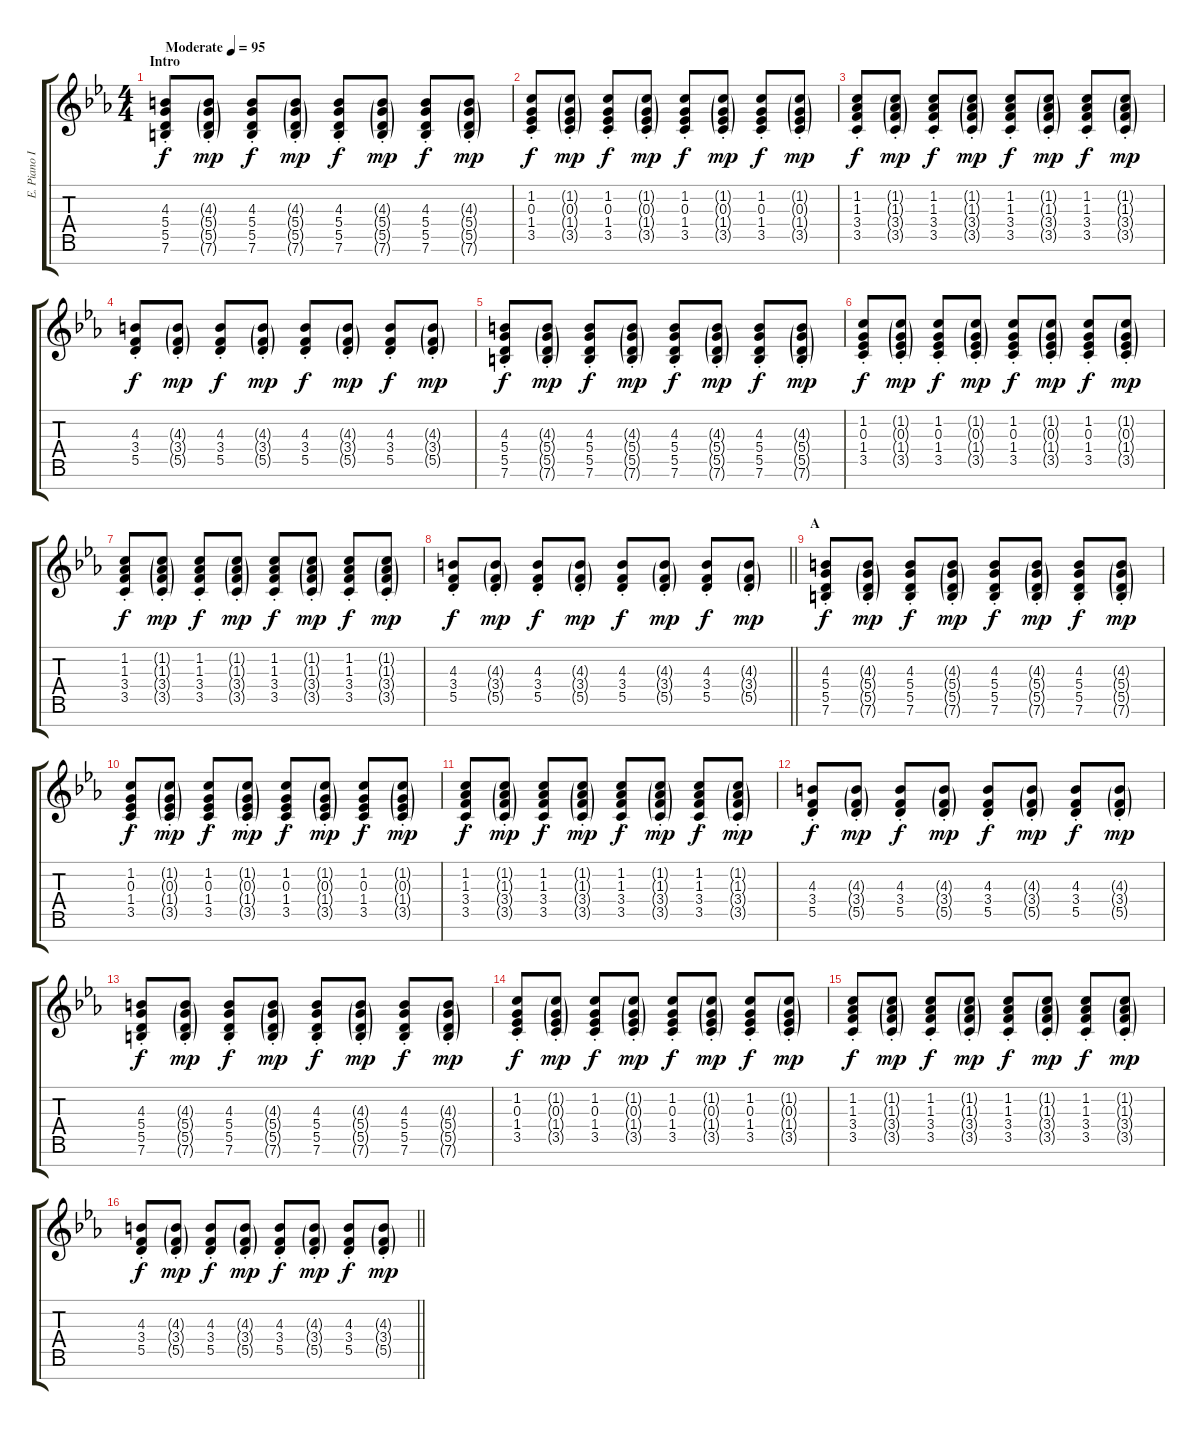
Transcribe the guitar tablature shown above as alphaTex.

\track ("E. Piano I" "E. Piano I") {instrument brightacousticpiano}
\staff {score tabs}
\tuning (E5 B4 G4 D4 A3 E3 B2) {hide}
\ts (4 4)
\section ("" "Intro")
\tempo (95 "Moderate")
\clef g2
\ks cminor
(4.3{st} 5.4{st} 5.5{st} 7.6{st}).8{dy f instrument brightacousticpiano} (4.3{g st} 5.4{g st} 5.5{g st} 7.6{g st}).8{dy mp} (4.3{st} 5.4{st} 5.5{st} 7.6{st}).8{dy f} (4.3{g st} 5.4{g st} 5.5{g st} 7.6{g st}).8{dy mp} (4.3{st} 5.4{st} 5.5{st} 7.6{st}).8{dy f} (4.3{g st} 5.4{g st} 5.5{g st} 7.6{g st}).8{dy mp} (4.3{st} 5.4{st} 5.5{st} 7.6{st}).8{dy f} (4.3{g st} 5.4{g st} 5.5{g st} 7.6{g st}).8{dy mp} |
(1.2{st} 0.3{st} 1.4{st} 3.5{st}).8{dy f} (1.2{g st} 0.3{g st} 1.4{g st} 3.5{g st}).8{dy mp} (1.2{st} 0.3{st} 1.4{st} 3.5{st}).8{dy f} (1.2{g st} 0.3{g st} 1.4{g st} 3.5{g st}).8{dy mp} (1.2{st} 0.3{st} 1.4{st} 3.5{st}).8{dy f} (1.2{g st} 0.3{g st} 1.4{g st} 3.5{g st}).8{dy mp} (1.2{st} 0.3{st} 1.4{st} 3.5{st}).8{dy f} (1.2{g st} 0.3{g st} 1.4{g st} 3.5{g st}).8{dy mp} |
(1.2{st} 1.3{st} 3.4{st} 3.5{st}).8{dy f} (1.2{g st} 1.3{g st} 3.4{g st} 3.5{g st}).8{dy mp} (1.2{st} 1.3{st} 3.4{st} 3.5{st}).8{dy f} (1.2{g st} 1.3{g st} 3.4{g st} 3.5{g st}).8{dy mp} (1.2{st} 1.3{st} 3.4{st} 3.5{st}).8{dy f} (1.2{g st} 1.3{g st} 3.4{g st} 3.5{g st}).8{dy mp} (1.2{st} 1.3{st} 3.4{st} 3.5{st}).8{dy f} (1.2{g st} 1.3{g st} 3.4{g st} 3.5{g st}).8{dy mp} |
(4.3{st} 3.4{st} 5.5{st}).8{dy f} (4.3{g st} 3.4{g st} 5.5{g st}).8{dy mp} (4.3{st} 3.4{st} 5.5{st}).8{dy f} (4.3{g st} 3.4{g st} 5.5{g st}).8{dy mp} (4.3{st} 3.4{st} 5.5{st}).8{dy f} (4.3{g st} 3.4{g st} 5.5{g st}).8{dy mp} (4.3{st} 3.4{st} 5.5{st}).8{dy f} (4.3{g st} 3.4{g st} 5.5{g st}).8{dy mp} |
(4.3{st} 5.4{st} 5.5{st} 7.6{st}).8{dy f} (4.3{g st} 5.4{g st} 5.5{g st} 7.6{g st}).8{dy mp} (4.3{st} 5.4{st} 5.5{st} 7.6{st}).8{dy f} (4.3{g st} 5.4{g st} 5.5{g st} 7.6{g st}).8{dy mp} (4.3{st} 5.4{st} 5.5{st} 7.6{st}).8{dy f} (4.3{g st} 5.4{g st} 5.5{g st} 7.6{g st}).8{dy mp} (4.3{st} 5.4{st} 5.5{st} 7.6{st}).8{dy f} (4.3{g st} 5.4{g st} 5.5{g st} 7.6{g st}).8{dy mp} |
(1.2{st} 0.3{st} 1.4{st} 3.5{st}).8{dy f} (1.2{g st} 0.3{g st} 1.4{g st} 3.5{g st}).8{dy mp} (1.2{st} 0.3{st} 1.4{st} 3.5{st}).8{dy f} (1.2{g st} 0.3{g st} 1.4{g st} 3.5{g st}).8{dy mp} (1.2{st} 0.3{st} 1.4{st} 3.5{st}).8{dy f} (1.2{g st} 0.3{g st} 1.4{g st} 3.5{g st}).8{dy mp} (1.2{st} 0.3{st} 1.4{st} 3.5{st}).8{dy f} (1.2{g st} 0.3{g st} 1.4{g st} 3.5{g st}).8{dy mp} |
(1.2{st} 1.3{st} 3.4{st} 3.5{st}).8{dy f} (1.2{g st} 1.3{g st} 3.4{g st} 3.5{g st}).8{dy mp} (1.2{st} 1.3{st} 3.4{st} 3.5{st}).8{dy f} (1.2{g st} 1.3{g st} 3.4{g st} 3.5{g st}).8{dy mp} (1.2{st} 1.3{st} 3.4{st} 3.5{st}).8{dy f} (1.2{g st} 1.3{g st} 3.4{g st} 3.5{g st}).8{dy mp} (1.2{st} 1.3{st} 3.4{st} 3.5{st}).8{dy f} (1.2{g st} 1.3{g st} 3.4{g st} 3.5{g st}).8{dy mp} |
\barLineRight lightlight
(4.3{st} 3.4{st} 5.5{st}).8{dy f} (4.3{g st} 3.4{g st} 5.5{g st}).8{dy mp} (4.3{st} 3.4{st} 5.5{st}).8{dy f} (4.3{g st} 3.4{g st} 5.5{g st}).8{dy mp} (4.3{st} 3.4{st} 5.5{st}).8{dy f} (4.3{g st} 3.4{g st} 5.5{g st}).8{dy mp} (4.3{st} 3.4{st} 5.5{st}).8{dy f} (4.3{g st} 3.4{g st} 5.5{g st}).8{dy mp} |
\section ("" "A")
(4.3{st} 5.4{st} 5.5{st} 7.6{st}).8{dy f} (4.3{g st} 5.4{g st} 5.5{g st} 7.6{g st}).8{dy mp} (4.3{st} 5.4{st} 5.5{st} 7.6{st}).8{dy f} (4.3{g st} 5.4{g st} 5.5{g st} 7.6{g st}).8{dy mp} (4.3{st} 5.4{st} 5.5{st} 7.6{st}).8{dy f} (4.3{g st} 5.4{g st} 5.5{g st} 7.6{g st}).8{dy mp} (4.3{st} 5.4{st} 5.5{st} 7.6{st}).8{dy f} (4.3{g st} 5.4{g st} 5.5{g st} 7.6{g st}).8{dy mp} |
(1.2{st} 0.3{st} 1.4{st} 3.5{st}).8{dy f} (1.2{g st} 0.3{g st} 1.4{g st} 3.5{g st}).8{dy mp} (1.2{st} 0.3{st} 1.4{st} 3.5{st}).8{dy f} (1.2{g st} 0.3{g st} 1.4{g st} 3.5{g st}).8{dy mp} (1.2{st} 0.3{st} 1.4{st} 3.5{st}).8{dy f} (1.2{g st} 0.3{g st} 1.4{g st} 3.5{g st}).8{dy mp} (1.2{st} 0.3{st} 1.4{st} 3.5{st}).8{dy f} (1.2{g st} 0.3{g st} 1.4{g st} 3.5{g st}).8{dy mp} |
(1.2{st} 1.3{st} 3.4{st} 3.5{st}).8{dy f} (1.2{g st} 1.3{g st} 3.4{g st} 3.5{g st}).8{dy mp} (1.2{st} 1.3{st} 3.4{st} 3.5{st}).8{dy f} (1.2{g st} 1.3{g st} 3.4{g st} 3.5{g st}).8{dy mp} (1.2{st} 1.3{st} 3.4{st} 3.5{st}).8{dy f} (1.2{g st} 1.3{g st} 3.4{g st} 3.5{g st}).8{dy mp} (1.2{st} 1.3{st} 3.4{st} 3.5{st}).8{dy f} (1.2{g st} 1.3{g st} 3.4{g st} 3.5{g st}).8{dy mp} |
(4.3{st} 3.4{st} 5.5{st}).8{dy f} (4.3{g st} 3.4{g st} 5.5{g st}).8{dy mp} (4.3{st} 3.4{st} 5.5{st}).8{dy f} (4.3{g st} 3.4{g st} 5.5{g st}).8{dy mp} (4.3{st} 3.4{st} 5.5{st}).8{dy f} (4.3{g st} 3.4{g st} 5.5{g st}).8{dy mp} (4.3{st} 3.4{st} 5.5{st}).8{dy f} (4.3{g st} 3.4{g st} 5.5{g st}).8{dy mp} |
(4.3{st} 5.4{st} 5.5{st} 7.6{st}).8{dy f} (4.3{g st} 5.4{g st} 5.5{g st} 7.6{g st}).8{dy mp} (4.3{st} 5.4{st} 5.5{st} 7.6{st}).8{dy f} (4.3{g st} 5.4{g st} 5.5{g st} 7.6{g st}).8{dy mp} (4.3{st} 5.4{st} 5.5{st} 7.6{st}).8{dy f} (4.3{g st} 5.4{g st} 5.5{g st} 7.6{g st}).8{dy mp} (4.3{st} 5.4{st} 5.5{st} 7.6{st}).8{dy f} (4.3{g st} 5.4{g st} 5.5{g st} 7.6{g st}).8{dy mp} |
(1.2{st} 0.3{st} 1.4{st} 3.5{st}).8{dy f} (1.2{g st} 0.3{g st} 1.4{g st} 3.5{g st}).8{dy mp} (1.2{st} 0.3{st} 1.4{st} 3.5{st}).8{dy f} (1.2{g st} 0.3{g st} 1.4{g st} 3.5{g st}).8{dy mp} (1.2{st} 0.3{st} 1.4{st} 3.5{st}).8{dy f} (1.2{g st} 0.3{g st} 1.4{g st} 3.5{g st}).8{dy mp} (1.2{st} 0.3{st} 1.4{st} 3.5{st}).8{dy f} (1.2{g st} 0.3{g st} 1.4{g st} 3.5{g st}).8{dy mp} |
(1.2{st} 1.3{st} 3.4{st} 3.5{st}).8{dy f} (1.2{g st} 1.3{g st} 3.4{g st} 3.5{g st}).8{dy mp} (1.2{st} 1.3{st} 3.4{st} 3.5{st}).8{dy f} (1.2{g st} 1.3{g st} 3.4{g st} 3.5{g st}).8{dy mp} (1.2{st} 1.3{st} 3.4{st} 3.5{st}).8{dy f} (1.2{g st} 1.3{g st} 3.4{g st} 3.5{g st}).8{dy mp} (1.2{st} 1.3{st} 3.4{st} 3.5{st}).8{dy f} (1.2{g st} 1.3{g st} 3.4{g st} 3.5{g st}).8{dy mp} |
\barLineRight lightlight
(4.3{st} 3.4{st} 5.5{st}).8{dy f} (4.3{g st} 3.4{g st} 5.5{g st}).8{dy mp} (4.3{st} 3.4{st} 5.5{st}).8{dy f} (4.3{g st} 3.4{g st} 5.5{g st}).8{dy mp} (4.3{st} 3.4{st} 5.5{st}).8{dy f} (4.3{g st} 3.4{g st} 5.5{g st}).8{dy mp} (4.3{st} 3.4{st} 5.5{st}).8{dy f} (4.3{g st} 3.4{g st} 5.5{g st}).8{dy mp}
